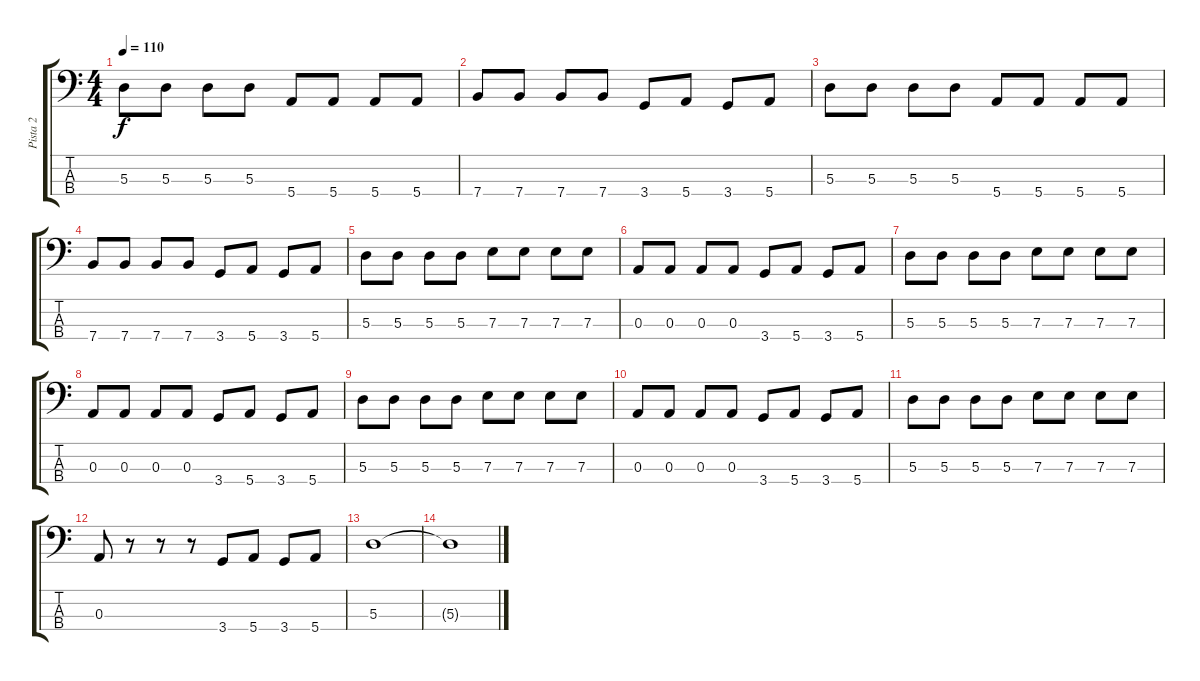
\track ("Pista 2" "Pista 2") {instrument electricbasspick}
\staff {score tabs}
\tuning (G2 D2 A1 E1) {hide}
\ts (4 4)
\tempo 110
\clef f4
\ks c
5.3.8{dy f} 5.3.8 5.3.8 5.3.8 5.4.8 5.4.8 5.4.8 5.4.8 |
7.4.8 7.4.8 7.4.8 7.4.8 3.4.8 5.4.8 3.4.8 5.4.8 |
5.3.8 5.3.8 5.3.8 5.3.8 5.4.8 5.4.8 5.4.8 5.4.8 |
7.4.8 7.4.8 7.4.8 7.4.8 3.4.8 5.4.8 3.4.8 5.4.8 |
5.3.8 5.3.8 5.3.8 5.3.8 7.3.8 7.3.8 7.3.8 7.3.8 |
0.3.8 0.3.8 0.3.8 0.3.8 3.4.8 5.4.8 3.4.8 5.4.8 |
5.3.8 5.3.8 5.3.8 5.3.8 7.3.8 7.3.8 7.3.8 7.3.8 |
0.3.8 0.3.8 0.3.8 0.3.8 3.4.8 5.4.8 3.4.8 5.4.8 |
5.3.8 5.3.8 5.3.8 5.3.8 7.3.8 7.3.8 7.3.8 7.3.8 |
0.3.8 0.3.8 0.3.8 0.3.8 3.4.8 5.4.8 3.4.8 5.4.8 |
5.3.8 5.3.8 5.3.8 5.3.8 7.3.8 7.3.8 7.3.8 7.3.8 |
0.3.8 r.8 r.8 r.8 3.4.8 5.4.8 3.4.8 5.4.8 |
5.3.1 |
5.3{t}.1
